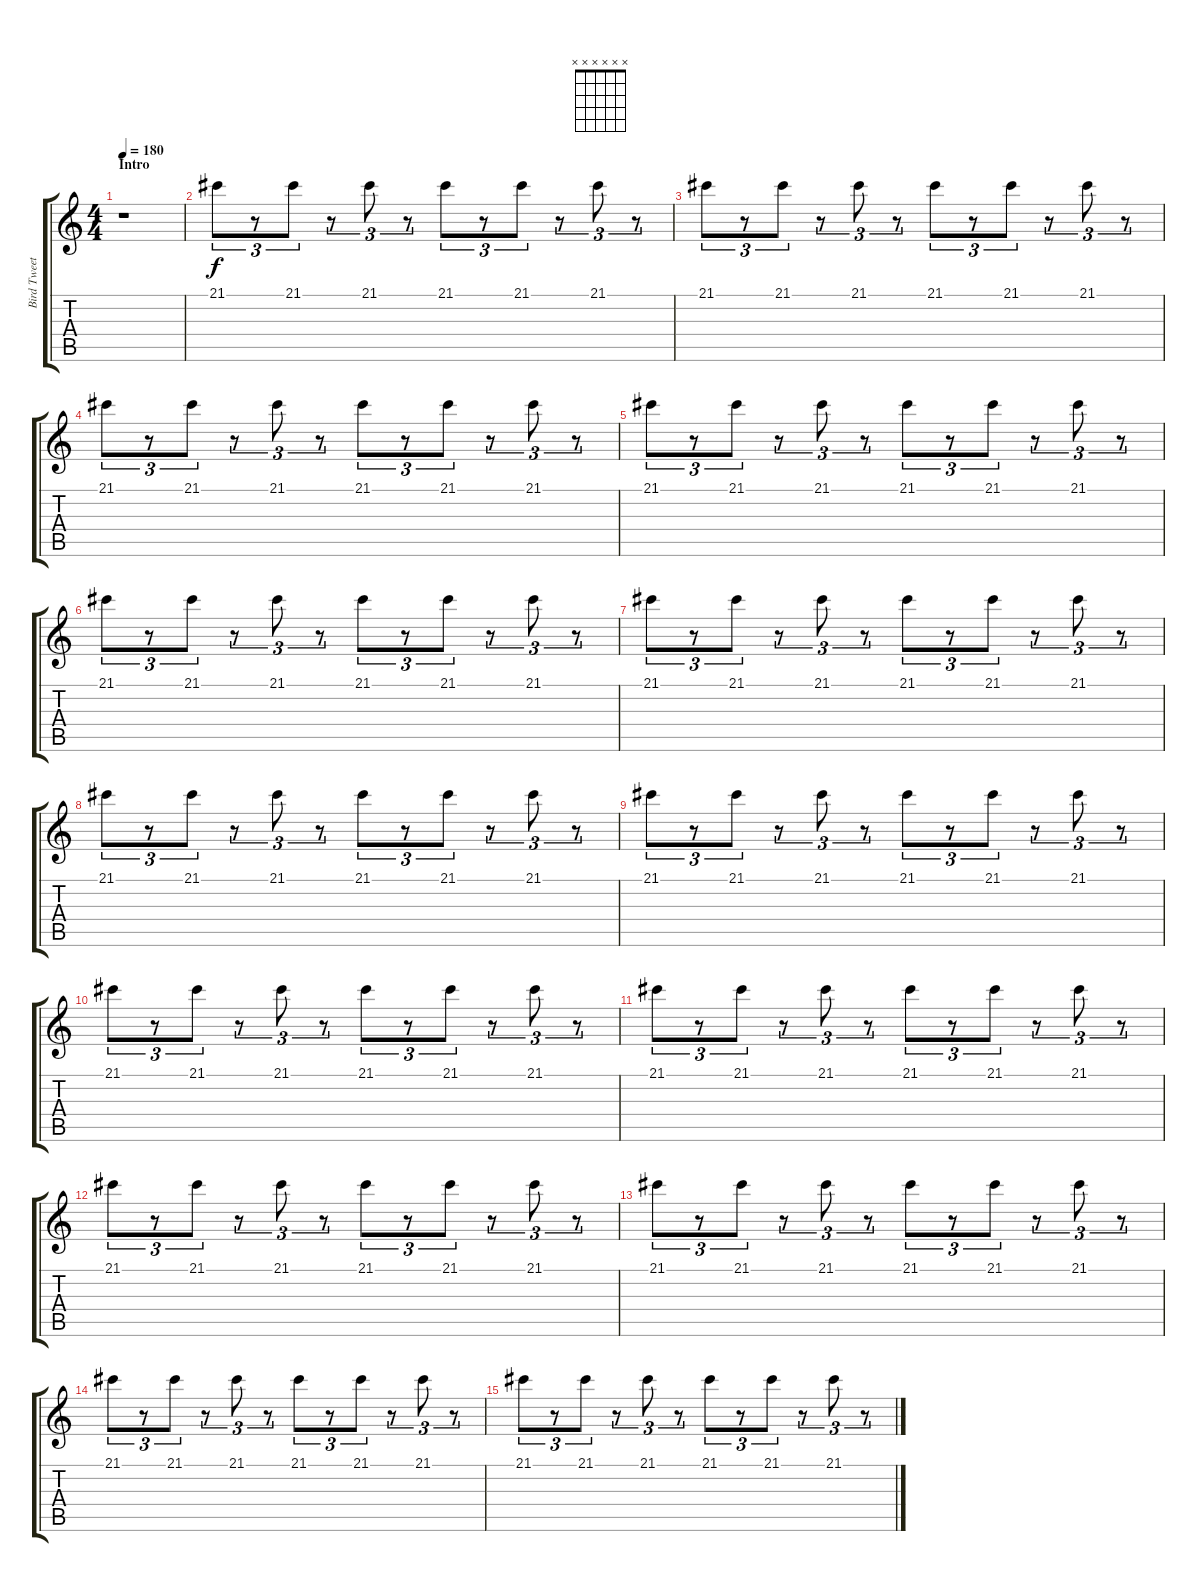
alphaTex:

\track ("Bird Tweet" "Bird Tweet") {instrument birdtweet}
\staff {score tabs}
\tuning (E4 B3 G3 D3 A2 E2) {hide}
\chord ("" x x x x x x)
\ts (4 4)
\section ("" "Intro")
\tempo 180
\clef g2
\ks c
r.1{ch "" dy f instrument birdtweet} |
21.1.8{tu (3 2)} r.8{tu (3 2)} 21.1.8{tu (3 2)} r.8{tu (3 2)} 21.1.8{tu (3 2)} r.8{tu (3 2)} 21.1.8{tu (3 2)} r.8{tu (3 2)} 21.1.8{tu (3 2)} r.8{tu (3 2)} 21.1.8{tu (3 2)} r.8{tu (3 2)} |
21.1.8{tu (3 2)} r.8{tu (3 2)} 21.1.8{tu (3 2)} r.8{tu (3 2)} 21.1.8{tu (3 2)} r.8{tu (3 2)} 21.1.8{tu (3 2)} r.8{tu (3 2)} 21.1.8{tu (3 2)} r.8{tu (3 2)} 21.1.8{tu (3 2)} r.8{tu (3 2)} |
21.1.8{tu (3 2)} r.8{tu (3 2)} 21.1.8{tu (3 2)} r.8{tu (3 2)} 21.1.8{tu (3 2)} r.8{tu (3 2)} 21.1.8{tu (3 2)} r.8{tu (3 2)} 21.1.8{tu (3 2)} r.8{tu (3 2)} 21.1.8{tu (3 2)} r.8{tu (3 2)} |
21.1.8{tu (3 2)} r.8{tu (3 2)} 21.1.8{tu (3 2)} r.8{tu (3 2)} 21.1.8{tu (3 2)} r.8{tu (3 2)} 21.1.8{tu (3 2)} r.8{tu (3 2)} 21.1.8{tu (3 2)} r.8{tu (3 2)} 21.1.8{tu (3 2)} r.8{tu (3 2)} |
21.1.8{tu (3 2)} r.8{tu (3 2)} 21.1.8{tu (3 2)} r.8{tu (3 2)} 21.1.8{tu (3 2)} r.8{tu (3 2)} 21.1.8{tu (3 2)} r.8{tu (3 2)} 21.1.8{tu (3 2)} r.8{tu (3 2)} 21.1.8{tu (3 2)} r.8{tu (3 2)} |
21.1.8{tu (3 2)} r.8{tu (3 2)} 21.1.8{tu (3 2)} r.8{tu (3 2)} 21.1.8{tu (3 2)} r.8{tu (3 2)} 21.1.8{tu (3 2)} r.8{tu (3 2)} 21.1.8{tu (3 2)} r.8{tu (3 2)} 21.1.8{tu (3 2)} r.8{tu (3 2)} |
21.1.8{tu (3 2)} r.8{tu (3 2)} 21.1.8{tu (3 2)} r.8{tu (3 2)} 21.1.8{tu (3 2)} r.8{tu (3 2)} 21.1.8{tu (3 2)} r.8{tu (3 2)} 21.1.8{tu (3 2)} r.8{tu (3 2)} 21.1.8{tu (3 2)} r.8{tu (3 2)} |
21.1.8{tu (3 2)} r.8{tu (3 2)} 21.1.8{tu (3 2)} r.8{tu (3 2)} 21.1.8{tu (3 2)} r.8{tu (3 2)} 21.1.8{tu (3 2)} r.8{tu (3 2)} 21.1.8{tu (3 2)} r.8{tu (3 2)} 21.1.8{tu (3 2)} r.8{tu (3 2)} |
21.1.8{tu (3 2)} r.8{tu (3 2)} 21.1.8{tu (3 2)} r.8{tu (3 2)} 21.1.8{tu (3 2)} r.8{tu (3 2)} 21.1.8{tu (3 2)} r.8{tu (3 2)} 21.1.8{tu (3 2)} r.8{tu (3 2)} 21.1.8{tu (3 2)} r.8{tu (3 2)} |
21.1.8{tu (3 2)} r.8{tu (3 2)} 21.1.8{tu (3 2)} r.8{tu (3 2)} 21.1.8{tu (3 2)} r.8{tu (3 2)} 21.1.8{tu (3 2)} r.8{tu (3 2)} 21.1.8{tu (3 2)} r.8{tu (3 2)} 21.1.8{tu (3 2)} r.8{tu (3 2)} |
21.1.8{tu (3 2)} r.8{tu (3 2)} 21.1.8{tu (3 2)} r.8{tu (3 2)} 21.1.8{tu (3 2)} r.8{tu (3 2)} 21.1.8{tu (3 2)} r.8{tu (3 2)} 21.1.8{tu (3 2)} r.8{tu (3 2)} 21.1.8{tu (3 2)} r.8{tu (3 2)} |
21.1.8{tu (3 2)} r.8{tu (3 2)} 21.1.8{tu (3 2)} r.8{tu (3 2)} 21.1.8{tu (3 2)} r.8{tu (3 2)} 21.1.8{tu (3 2)} r.8{tu (3 2)} 21.1.8{tu (3 2)} r.8{tu (3 2)} 21.1.8{tu (3 2)} r.8{tu (3 2)} |
21.1.8{tu (3 2)} r.8{tu (3 2)} 21.1.8{tu (3 2)} r.8{tu (3 2)} 21.1.8{tu (3 2)} r.8{tu (3 2)} 21.1.8{tu (3 2)} r.8{tu (3 2)} 21.1.8{tu (3 2)} r.8{tu (3 2)} 21.1.8{tu (3 2)} r.8{tu (3 2)} |
21.1.8{tu (3 2)} r.8{tu (3 2)} 21.1.8{tu (3 2)} r.8{tu (3 2)} 21.1.8{tu (3 2)} r.8{tu (3 2)} 21.1.8{tu (3 2)} r.8{tu (3 2)} 21.1.8{tu (3 2)} r.8{tu (3 2)} 21.1.8{tu (3 2)} r.8{tu (3 2)}
